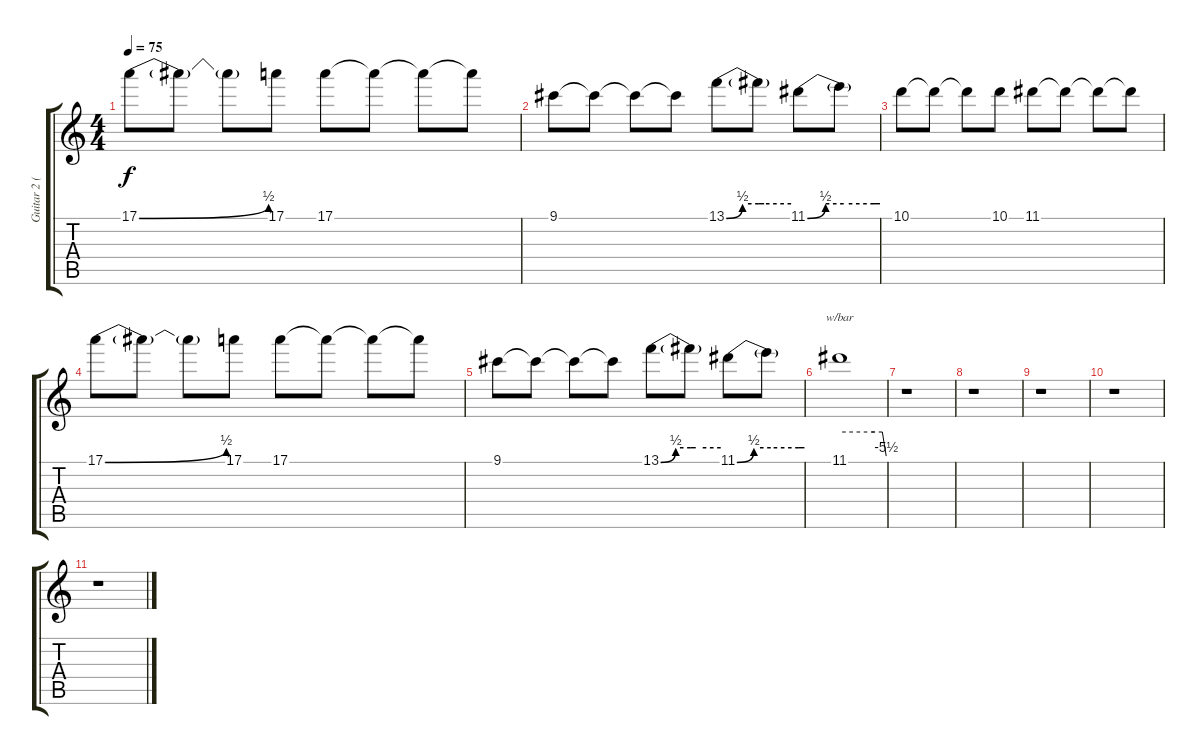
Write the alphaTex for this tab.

\track ("Guitar 2 (solo)" "Guitar 2 (") {instrument distortionguitar}
\staff {score tabs}
\tuning (E4 B3 G3 D3 A2 D2) {hide}
\ts (4 4)
\tempo 75
\clef g2
\ks c
17.1{be (bend 0 0 60 2)}.8{dy f} 17.1{t}.8 17.1{t}.8 17.1.8 17.1.8 17.1{t}.8 17.1{t}.8 17.1{t}.8 |
9.1.8 9.1{t}.8 9.1{t}.8 9.1{t}.8 13.1{be (custom 0 0 15 2 30 2 35 2 60 2)}.8 13.1{t}.8 11.1{be (custom 0 0 15 2 30 2 55 2 60 2)}.8 11.1{t}.8 |
10.1.8 10.1{t}.8 10.1{t}.8 10.1.8 11.1.8 11.1{t}.8 11.1{t}.8 11.1{t}.8 |
17.1{be (bend 0 0 60 2)}.8 17.1{t}.8 17.1{t}.8 17.1.8 17.1.8 17.1{t}.8 17.1{t}.8 17.1{t}.8 |
9.1.8 9.1{t}.8 9.1{t}.8 9.1{t}.8 13.1{be (custom 0 0 15 2 30 2 35 2 60 2)}.8 13.1{t}.8 11.1{be (custom 0 0 15 2 30 2 55 2 60 2)}.8 11.1{t}.8 |
11.1.1{tbe (custom default 0 0 45 0 55 0 60 -22)} |
r.1 |
r.1 |
r.1 |
r.1 |
r.1
